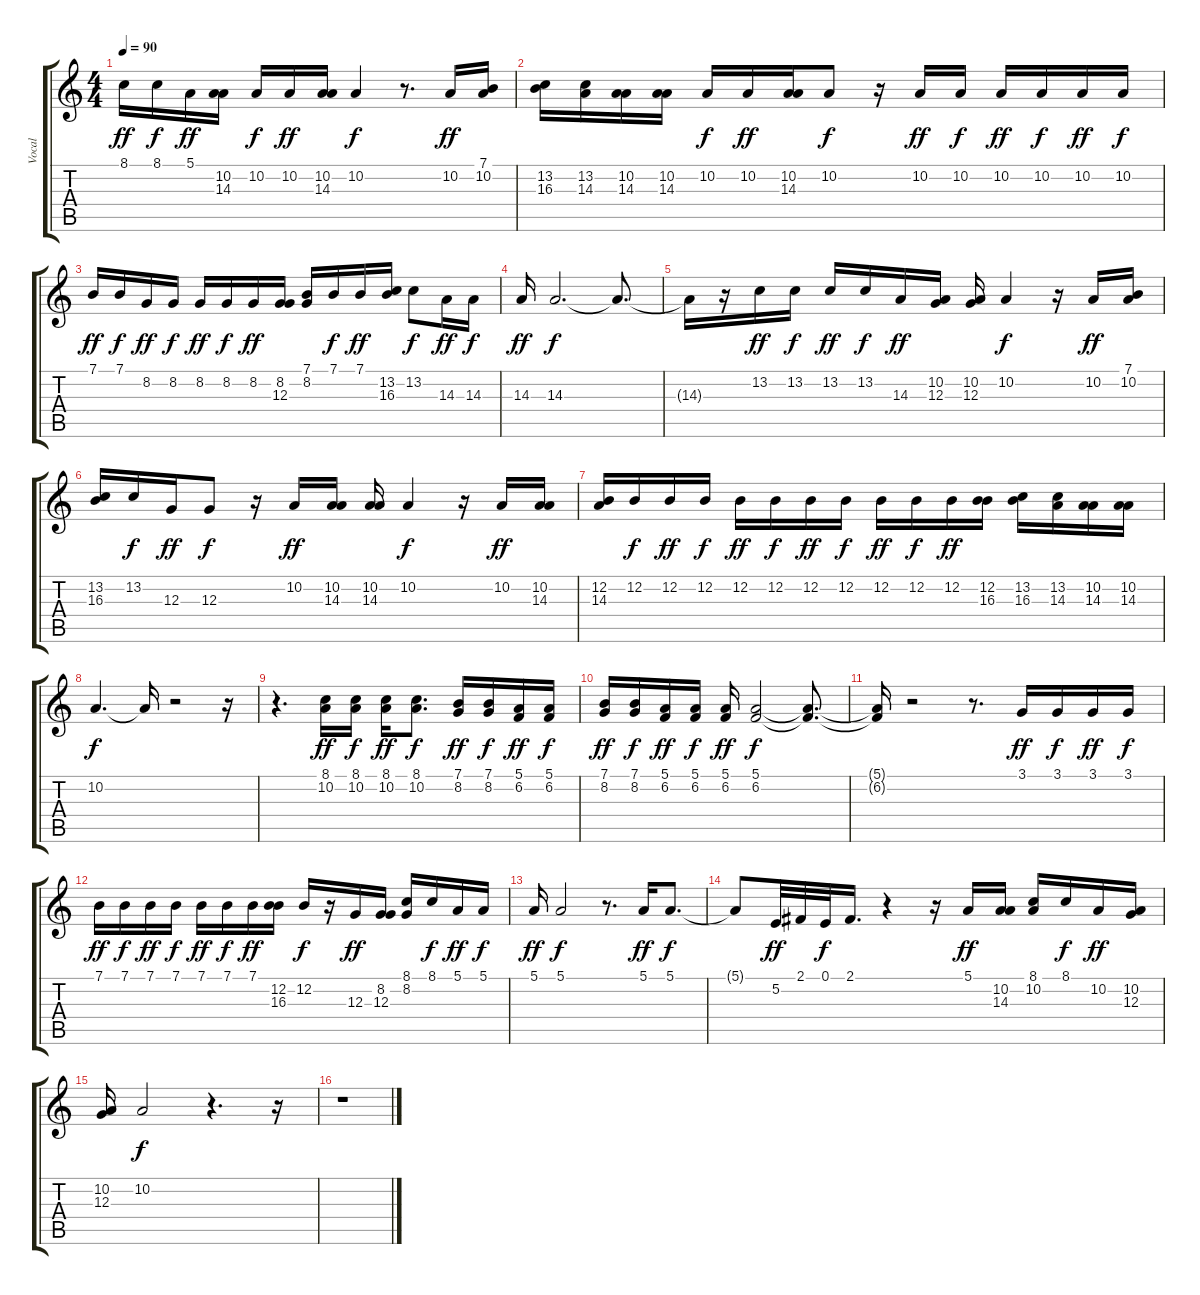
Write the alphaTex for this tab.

\track ("Vocal" "Vocal") {instrument fx5brightness}
\staff {score tabs}
\tuning (E4 B3 G3 D3 A2 E2) {hide}
\ts (4 4)
\tempo 90
\clef g2
\ks c
8.1.16{dy ff} 8.1.16{dy f} 5.1.16{dy ff} (10.2 14.3).16 10.2.16{dy f} 10.2.16{dy ff} (10.2 14.3).16 10.2.4{dy f} r.8{d} 10.2.16{dy ff} (7.1 10.2).16 |
(13.2 16.3).16 (13.2 14.3).16 (10.2 14.3).16 (10.2 14.3).16 10.2.16{dy f} 10.2.16{dy ff} (10.2 14.3).16 10.2.8{dy f} r.16 10.2.16{dy ff} 10.2.16{dy f} 10.2.16{dy ff} 10.2.16{dy f} 10.2.16{dy ff} 10.2.16{dy f} |
7.1.16{dy ff} 7.1.16{dy f} 8.2.16{dy ff} 8.2.16{dy f} 8.2.16{dy ff} 8.2.16{dy f} 8.2.16{dy ff} (8.2 12.3).16 (7.1 8.2).16 7.1.16{dy f} 7.1.16{dy ff} (13.2 16.3).16 13.2.8{dy f} 14.3.16{dy ff} 14.3.16{dy f} |
14.3.16{dy ff} 14.3.2{d dy f} 14.3{t}.8{d} |
14.3{t}.16 r.16 13.2.16{dy ff} 13.2.16{dy f} 13.2.16{dy ff} 13.2.16{dy f} 14.3.16{dy ff} (10.2 12.3).16 (10.2 12.3).16 10.2.4{dy f} r.16 10.2.16{dy ff} (7.1 10.2).16 |
(13.2 16.3).16 13.2.16{dy f} 12.3.16{dy ff} 12.3.8{dy f} r.16 10.2.16{dy ff} (10.2 14.3).16 (10.2 14.3).16 10.2.4{dy f} r.16 10.2.16{dy ff} (10.2 14.3).16 |
(12.2 14.3).16 12.2.16{dy f} 12.2.16{dy ff} 12.2.16{dy f} 12.2.16{dy ff} 12.2.16{dy f} 12.2.16{dy ff} 12.2.16{dy f} 12.2.16{dy ff} 12.2.16{dy f} 12.2.16{dy ff} (12.2 16.3).16 (13.2 16.3).16 (13.2 14.3).16 (10.2 14.3).16 (10.2 14.3).16 |
10.2.4{d dy f} 10.2{t}.16 r.2 r.16 |
r.4{d} (8.1 10.2).16{dy ff} (8.1 10.2).16{dy f} (8.1 10.2).16{dy ff} (8.1 10.2).8{d dy f} (7.1 8.2).16{dy ff} (7.1 8.2).16{dy f} (5.1 6.2).16{dy ff} (5.1 6.2).16{dy f} |
(7.1 8.2).16{dy ff} (7.1 8.2).16{dy f} (5.1 6.2).16{dy ff} (5.1 6.2).16{dy f} (5.1 6.2).16{dy ff} (5.1 6.2).2{dy f} (5.1{t} 6.2{t}).8{d} |
(5.1{t} 6.2{t}).16 r.2 r.8{d} 3.1.16{dy ff} 3.1.16{dy f} 3.1.16{dy ff} 3.1.16{dy f} |
7.1.16{dy ff} 7.1.16{dy f} 7.1.16{dy ff} 7.1.16{dy f} 7.1.16{dy ff} 7.1.16{dy f} 7.1.16{dy ff} (12.2 16.3).16 12.2.16{dy f} r.16 12.3.16{dy ff} (8.2 12.3).16 (8.1 8.2).16 8.1.16{dy f} 5.1.16{dy ff} 5.1.16{dy f} |
5.1.16{dy ff} 5.1.2{dy f} r.8{d} 5.1.16{dy ff} 5.1.8{d dy f} |
5.1{t}.8 5.2.32{dy ff} 2.1.32 0.1.32{dy f} 2.1.16{d} r.4 r.16 5.1.16{dy ff} (10.2 14.3).16 (8.1 10.2).16 8.1.16{dy f} 10.2.16{dy ff} (10.2 12.3).16 |
(10.2 12.3).16 10.2.2{dy f} r.4{d} r.16 |
r.1
